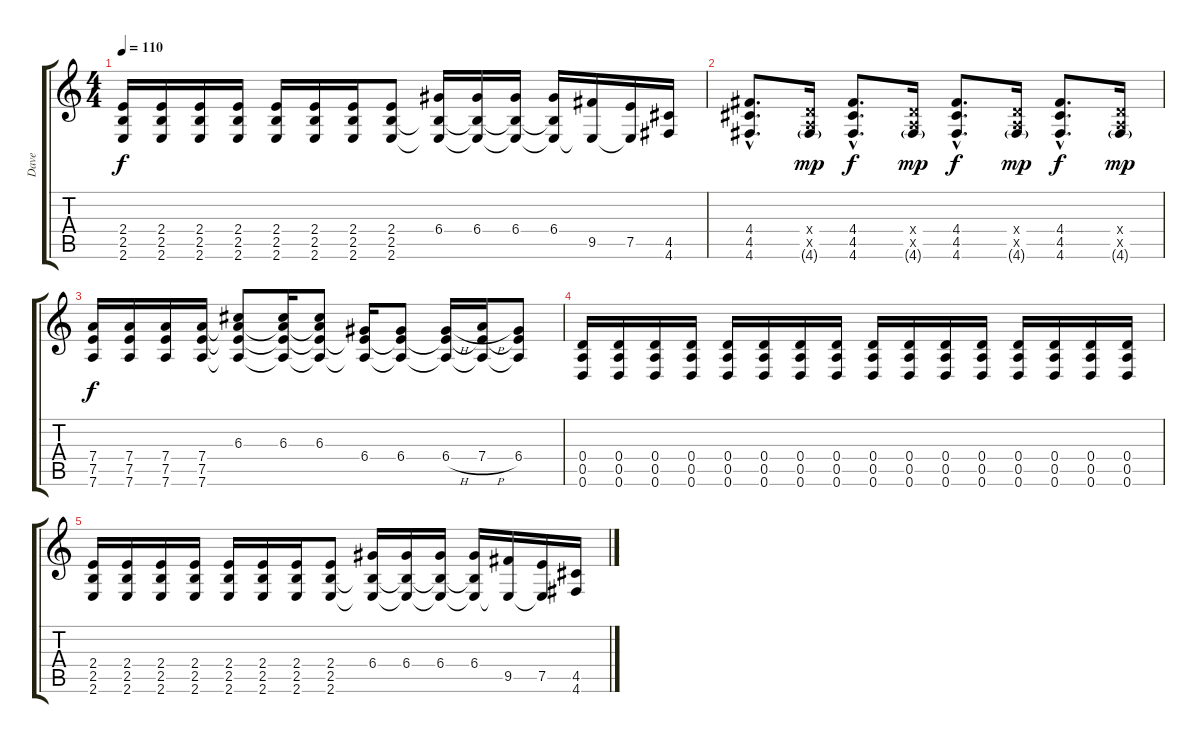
\track ("Dave" "Dave") {instrument distortionguitar}
\staff {score tabs}
\tuning (E4 B3 G3 D3 A2 D2) {hide}
\ts (4 4)
\tempo 110
\clef g2
\ks c
(2.4 2.5 2.6).16{dy f} (2.4 2.5 2.6).16 (2.4 2.5 2.6).16 (2.4 2.5 2.6).16 (2.4 2.5 2.6).16 (2.4 2.5 2.6).16 (2.4 2.5 2.6).16 (2.4 2.5 2.6).8 (6.4 2.5{t} 2.6{t}).16 (6.4 2.5{t} 2.6{t}).16 (6.4 2.5{t} 2.6{t}).16 (6.4 2.5{t} 2.6{t}).16 (9.5 2.6{t}).16 (7.5 2.6{t}).16 (4.5 4.6).16 |
(4.4{hac} 4.5{hac} 4.6{hac}).8{d} (0.4{x} 0.5{x} 4.6{g}).16{dy mp} (4.4{hac} 4.5{hac} 4.6{hac}).8{d dy f} (0.4{x} 0.5{x} 4.6{g}).16{dy mp} (4.4{hac} 4.5{hac} 4.6{hac}).8{d dy f} (0.4{x} 0.5{x} 4.6{g}).16{dy mp} (4.4{hac} 4.5{hac} 4.6{hac}).8{d dy f} (0.4{x} 0.5{x} 4.6{g}).16{dy mp} |
(7.4 7.5 7.6).16{dy f} (7.4 7.5 7.6).16 (7.4 7.5 7.6).16 (7.4 7.5 7.6).16 (6.3 7.4{t} 7.5{t} 7.6{t}).8 (6.3 7.4{t} 7.5{t} 7.6{t}).16 (6.3 7.4{t} 7.5{t} 7.6{t}).8 (6.4 7.5{t} 7.6{t}).16 (6.4 7.5{t} 7.6{t}).8 (6.4{h} 7.5{t} 7.6{t}).16 (7.4{h} 7.5{t} 7.6{t}).16 (6.4 7.5{t} 7.6{t}).8 |
(0.4 0.5 0.6).16 (0.4 0.5 0.6).16 (0.4 0.5 0.6).16 (0.4 0.5 0.6).16 (0.4 0.5 0.6).16 (0.4 0.5 0.6).16 (0.4 0.5 0.6).16 (0.4 0.5 0.6).16 (0.4 0.5 0.6).16 (0.4 0.5 0.6).16 (0.4 0.5 0.6).16 (0.4 0.5 0.6).16 (0.4 0.5 0.6).16 (0.4 0.5 0.6).16 (0.4 0.5 0.6).16 (0.4 0.5 0.6).16 |
(2.4 2.5 2.6).16 (2.4 2.5 2.6).16 (2.4 2.5 2.6).16 (2.4 2.5 2.6).16 (2.4 2.5 2.6).16 (2.4 2.5 2.6).16 (2.4 2.5 2.6).16 (2.4 2.5 2.6).8 (6.4 2.5{t} 2.6{t}).16 (6.4 2.5{t} 2.6{t}).16 (6.4 2.5{t} 2.6{t}).16 (6.4 2.5{t} 2.6{t}).16 (9.5 2.6{t}).16 (7.5 2.6{t}).16 (4.5 4.6).16
